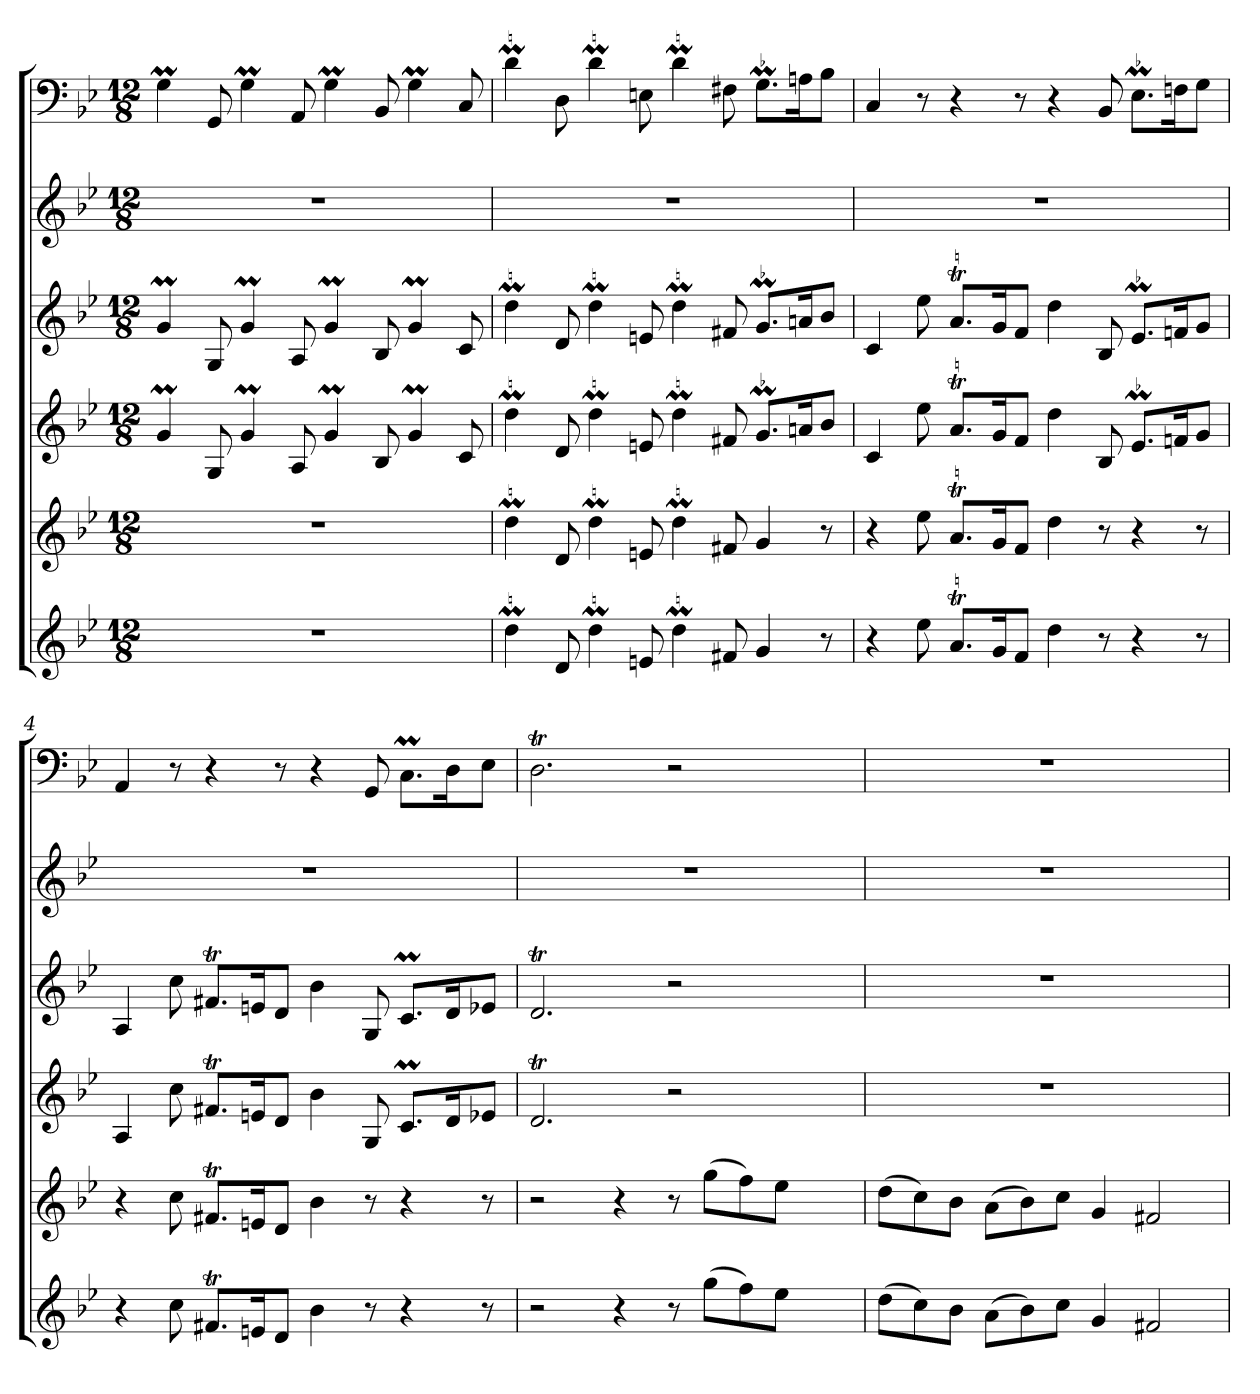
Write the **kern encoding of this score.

**kern	**kern	**kern	**kern	**kern	**kern
*part6	*part5	*part4	*part3	*part2	*part1
*staff6	*staff5	*staff4	*staff3	*staff2	*staff1
*clefG2	*clefG2	*clefG2	*clefG2	*clefG2	*clefF4
*k[b-e-]	*k[b-e-]	*k[b-e-]	*k[b-e-]	*k[b-e-]	*k[b-e-]
*g:	*g:	*g:	*g:	*g:	*g:
*M12/8	*M12/8	*M12/8	*M12/8	*M12/8	*M12/8
=1	=1	=1	=1	=1	=1
1.r	1.r	4gM/	4gM/	1.r	4GM\
.	.	8G/	8G/	.	8GG/
.	.	4gM/	4gM/	.	4GM\
.	.	8A/	8A/	.	8AA/
.	.	4gM/	4gM/	.	4GM\
.	.	8B-/	8B-/	.	8BB-/
.	.	4gM/	4gM/	.	4GM\
.	.	8c/	8c/	.	8C/
=2	=2	=2	=2	=2	=2
4ddM\	4ddM\	4ddM\	4ddM\	1.r	4dM\
8d/	8d/	8d/	8d/	.	8D\
4ddM\	4ddM\	4ddM\	4ddM\	.	4dM\
8en/	8en/	8en/	8en/	.	8En\
4ddM\	4ddM\	4ddM\	4ddM\	.	4dM\
8f#X/	8f#X/	8f#X/	8f#X/	.	8F#X\
!	!	!LO:MOR:acc=-	!LO:MOR:acc=-	!	!LO:MOR:acc=-
4g/	4g/	8.gm/L	8.gm/L	.	8.Gm\L
.	.	16an/K	16an/K	.	16An\K
8r	8r	8b-/J	8b-/J	.	8B-\J
=3	=3	=3	=3	=3	=3
4r	4r	4c/	4c/	1.r	4C/
8ee-\	8ee-\	8ee-\	8ee-\	.	8r
8.aT/L	8.aT/L	8.aT/L	8.aT/L	.	4r
16g/K	16g/K	16g/K	16g/K	.	.
8f/J	8f/J	8f/J	8f/J	.	8r
4dd\	4dd\	4dd\	4dd\	.	4r
8r	8r	8B-/	8B-/	.	8BB-/
!	!	!LO:MOR:acc=-	!LO:MOR:acc=-	!	!LO:MOR:acc=-
4r	4r	8.e-m/L	8.e-m/L	.	8.E-m\L
.	.	16fn/K	16fn/K	.	16Fn\K
8r	8r	8g/J	8g/J	.	8G\J
=4	=4	=4	=4	=4	=4
4r	4r	4A/	4A/	1.r	4AA/
8cc\	8cc\	8cc\	8cc\	.	8r
8.f#Xt/L	8.f#Xt/L	8.f#Xt/L	8.f#Xt/L	.	4r
16en/K	16en/K	16en/K	16en/K	.	.
8d/J	8d/J	8d/J	8d/J	.	8r
4b-\	4b-\	4b-\	4b-\	.	4r
8r	8r	8G/	8G/	.	8GG/
4r	4r	8.cM/L	8.cM/L	.	8.CM\L
.	.	16d/K	16d/K	.	16D\K
8r	8r	8e-X/J	8e-X/J	.	8E-\J
=5	=5	=5	=5	=5	=5
2r	2r	2.dt/	2.dt/	1.r	2.Dt\
4r	4r	.	.	.	.
8r	8r	2r	2r	.	2r
(8gg\L	(8gg\L	.	.	.	.
8ff\)	8ff\)	.	.	.	.
8ee-\J	8ee-\J	.	.	.	.
4ryy	4ryy	4ryy	4ryy	.	4ryy
=6	=6	=6	=6	=6	=6
(8dd\L	(8dd\L	1.r	1.r	1.r	1.r
8cc\)	8cc\)	.	.	.	.
8b-\J	8b-\J	.	.	.	.
(8a\L	(8a\L	.	.	.	.
8b-\)	8b-\)	.	.	.	.
8cc\J	8cc\J	.	.	.	.
4g/	4g/	.	.	.	.
2f#X/	2f#X/	.	.	.	.
=	=	=	=	=	=
*-	*-	*-	*-	*-	*-
